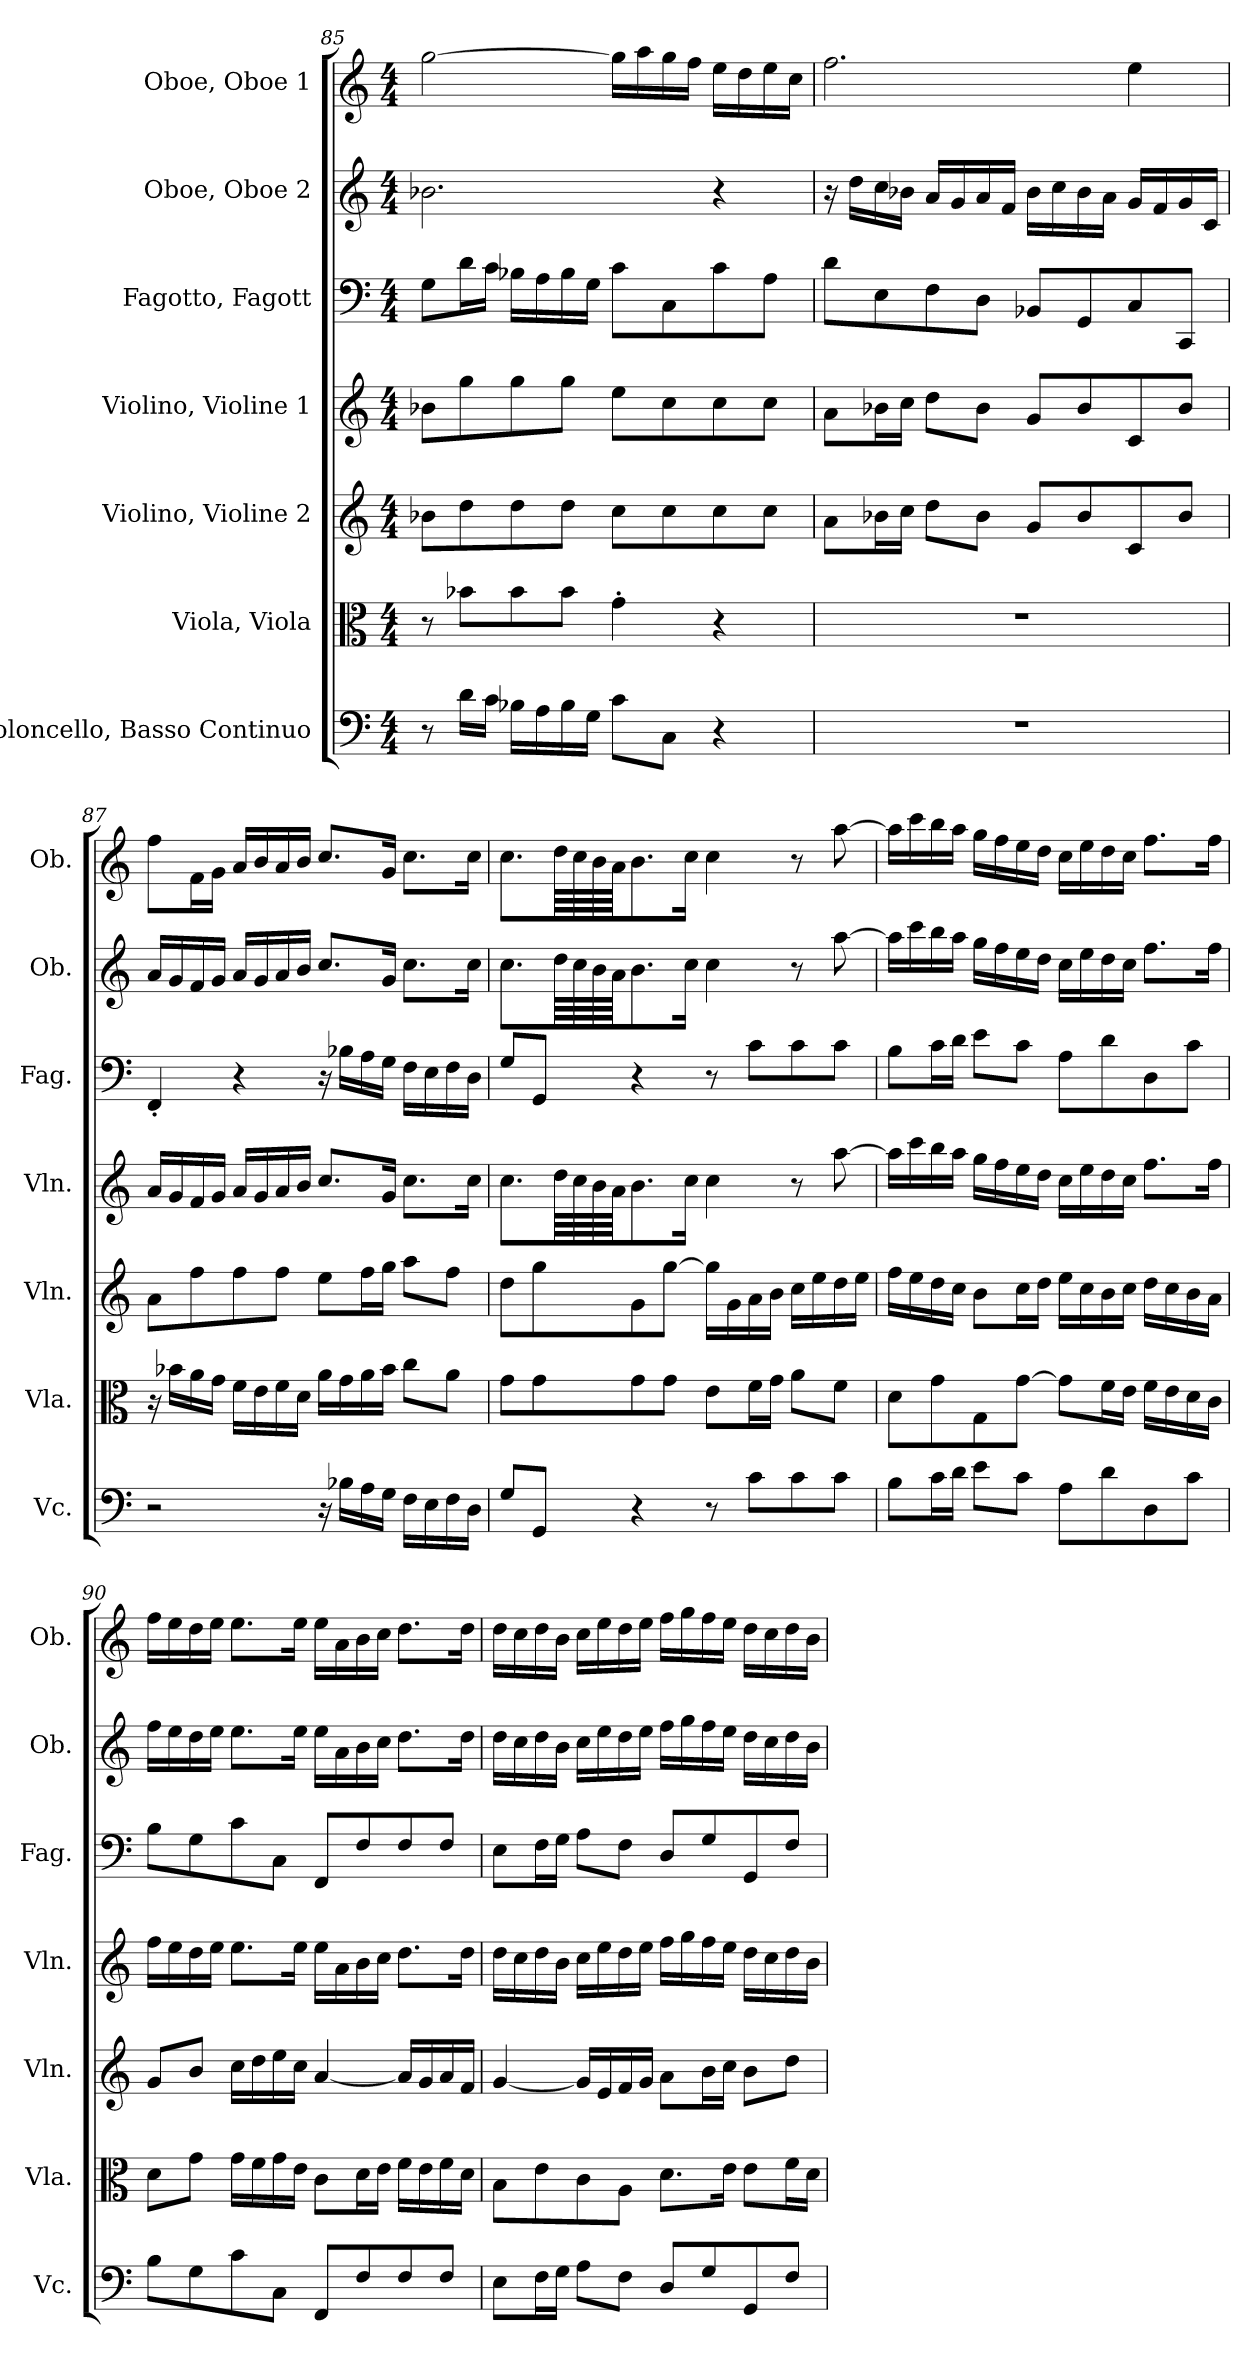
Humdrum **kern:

**kern	**kern	**kern	**kern	**kern	**kern	**kern
*part7	*part6	*part5	*part4	*part3	*part2	*part1
*staff7	*staff6	*staff5	*staff4	*staff3	*staff2	*staff1
*I"Violoncello, Basso Continuo	*I"Viola, Viola	*I"Violino, Violine 2	*I"Violino, Violine 1	*I"Fagotto, Fagott	*I"Oboe, Oboe 2	*I"Oboe, Oboe 1
*I'Vc.	*I'Vla.	*I'Vln.	*I'Vln.	*I'Fag.	*I'Ob.	*I'Ob.
!!LO:PB:g=z
*clefF4	*clefC3	*clefG2	*clefG2	*clefF4	*clefG2	*clefG2
*k[]	*k[]	*k[]	*k[]	*k[]	*k[]	*k[]
*M4/4	*M4/4	*M4/4	*M4/4	*M4/4	*M4/4	*M4/4
=85	=85	=85	=85	=85	=85	=85
8r	8r	8b-X\L	8b-X\L	8G\L	2.b-X\	[2gg\
16d\LL	8b-X\L	8dd\	8gg\	16d\L	.	.
16c\JJ	.	.	.	16c\JJ	.	.
16B-X\LL	8b-\	8dd\	8gg\	16B-X\LL	.	.
16A\	.	.	.	16A\	.	.
16B-\	8b-\J	8dd\J	8gg\J	16B-\	.	.
16G\JJ	.	.	.	16G\JJ	.	.
8c\L	4g'\	8cc\L	8ee\L	8c\L	.	16gg\LL]
.	.	.	.	.	.	16aa\
8C\J	.	8cc\	8cc\	8C\	.	16gg\
.	.	.	.	.	.	16ff\JJ
4r	4r	8cc\	8cc\	8c\	4r	16ee\LL
.	.	.	.	.	.	16dd\
.	.	8cc\J	8cc\J	8A\J	.	16ee\
.	.	.	.	.	.	16cc\JJ
=86	=86	=86	=86	=86	=86	=86
1r	1r	8a\L	8a\L	8d\L	16r	2.ff\
.	.	.	.	.	16dd\LL	.
.	.	16b-X\L	16b-X\L	8E\	16cc\	.
.	.	16cc\JJ	16cc\JJ	.	16b-X\JJ	.
.	.	8dd\L	8dd\L	8F\	16a/LL	.
.	.	.	.	.	16g/	.
.	.	8b-\J	8b-\J	8D\J	16a/	.
.	.	.	.	.	16f/JJ	.
.	.	8g/L	8g/L	8BB-X/L	16b-\LL	.
.	.	.	.	.	16cc\	.
.	.	8b-/	8b-/	8GG/	16b-\	.
.	.	.	.	.	16a\JJ	.
.	.	8c/	8c/	8C/	16g/LL	4ee\
.	.	.	.	.	16f/	.
.	.	8b-/J	8b-/J	8CC/J	16g/	.
.	.	.	.	.	16c/JJ	.
!!LO:PB:g=z
=87	=87	=87	=87	=87	=87	=87
2r	16r	8a\L	16a/LL	4FF'/	16a/LL	8ff\L
.	16b-X\LL	.	16g/	.	16g/	.
.	16a\	8ff\	16f/	.	16f/	16f\L
.	16g\JJ	.	16g/JJ	.	16g/JJ	16g\JJ
.	16f\LL	8ff\	16a/LL	4r	16a/LL	16a/LL
.	16e\	.	16g/	.	16g/	16b/
.	16f\	8ff\J	16a/	.	16a/	16a/
.	16d\JJ	.	16b/JJ	.	16b/JJ	16b/JJ
16r	16a\LL	8ee\L	8.cc/L	16r	8.cc/L	8.cc/L
16B-X\LL	16g\	.	.	16B-X\LL	.	.
16A\	16a\	16ff\L	.	16A\	.	.
16G\JJ	16b-\JJ	16gg\JJ	16g/Jk	16G\JJ	16g/Jk	16g/Jk
16F\LL	8cc\L	8aa\L	8.cc\L	16F\LL	8.cc\L	8.cc\L
16E\	.	.	.	16E\	.	.
16F\	8a\J	8ff\J	.	16F\	.	.
16D\JJ	.	.	16cc\Jk	16D\JJ	16cc\Jk	16cc\Jk
=88	=88	=88	=88	=88	=88	=88
8G/L	8g\L	8dd\L	8.cc\L	8G/L	8.cc\L	8.cc\L
8GG/J	8g\	8gg\	.	8GG/J	.	.
.	.	.	64dd\LLL	.	64dd\LLL	64dd\LLL
.	.	.	64cc\	.	64cc\	64cc\
.	.	.	64b\	.	64b\	64b\
.	.	.	64a\JJJ	.	64a\JJJ	64a\JJJ
4r	8g\	8g\	8.b\	4r	8.b\	8.b\
.	8g\J	[8gg\J	.	.	.	.
.	.	.	16cc\Jk	.	16cc\Jk	16cc\Jk
8r	8e\L	16gg\LL]	4cc\	8r	4cc\	4cc\
.	.	16g\	.	.	.	.
8c\L	16f\L	16a\	.	8c\L	.	.
.	16g\JJ	16b\JJ	.	.	.	.
8c\	8a\L	16cc\LL	8r	8c\	8r	8r
.	.	16ee\	.	.	.	.
8c\J	8f\J	16dd\	[8aa\	8c\J	[8aa\	[8aa\
.	.	16ee\JJ	.	.	.	.
!!LO:PB:g=z
=89	=89	=89	=89	=89	=89	=89
8B\L	8d\L	16ff\LL	16aa\LL]	8B\L	16aa\LL]	16aa\LL]
.	.	16ee\	16ccc\	.	16ccc\	16ccc\
16c\L	8g\	16dd\	16bb\	16c\L	16bb\	16bb\
16d\JJ	.	16cc\JJ	16aa\JJ	16d\JJ	16aa\JJ	16aa\JJ
8e\L	8G\	8b\L	16gg\LL	8e\L	16gg\LL	16gg\LL
.	.	.	16ff\	.	16ff\	16ff\
8c\J	[8g\J	16cc\L	16ee\	8c\J	16ee\	16ee\
.	.	16dd\JJ	16dd\JJ	.	16dd\JJ	16dd\JJ
8A\L	8g\L]	16ee\LL	16cc\LL	8A\L	16cc\LL	16cc\LL
.	.	16cc\	16ee\	.	16ee\	16ee\
8d\	16f\L	16b\	16dd\	8d\	16dd\	16dd\
.	16e\JJ	16cc\JJ	16cc\JJ	.	16cc\JJ	16cc\JJ
8D\	16f\LL	16dd\LL	8.ff\L	8D\	8.ff\L	8.ff\L
.	16e\	16cc\	.	.	.	.
8c\J	16d\	16b\	.	8c\J	.	.
.	16c\JJ	16a\JJ	16ff\Jk	.	16ff\Jk	16ff\Jk
=90	=90	=90	=90	=90	=90	=90
8B\L	8d\L	8g/L	16ff\LL	8B\L	16ff\LL	16ff\LL
.	.	.	16ee\	.	16ee\	16ee\
8G\	8g\J	8b/J	16dd\	8G\	16dd\	16dd\
.	.	.	16ee\JJ	.	16ee\JJ	16ee\JJ
8c\	16g\LL	16cc\LL	8.ee\L	8c\	8.ee\L	8.ee\L
.	16f\	16dd\	.	.	.	.
8C\J	16g\	16ee\	.	8C\J	.	.
.	16e\JJ	16cc\JJ	16ee\Jk	.	16ee\Jk	16ee\Jk
8FF/L	8c\L	[4a/	16ee\LL	8FF/L	16ee\LL	16ee\LL
.	.	.	16a\	.	16a\	16a\
8F/	16d\L	.	16b\	8F/	16b\	16b\
.	16e\JJ	.	16cc\JJ	.	16cc\JJ	16cc\JJ
8F/	16f\LL	16a/LL]	8.dd\L	8F/	8.dd\L	8.dd\L
.	16e\	16g/	.	.	.	.
8F/J	16f\	16a/	.	8F/J	.	.
.	16d\JJ	16f/JJ	16dd\Jk	.	16dd\Jk	16dd\Jk
!!LO:PB:g=z
=91	=91	=91	=91	=91	=91	=91
8E\L	8B\L	[4g/	16dd\LL	8E\L	16dd\LL	16dd\LL
.	.	.	16cc\	.	16cc\	16cc\
16F\L	8e\	.	16dd\	16F\L	16dd\	16dd\
16G\JJ	.	.	16b\JJ	16G\JJ	16b\JJ	16b\JJ
8A\L	8c\	16g/LL]	16cc\LL	8A\L	16cc\LL	16cc\LL
.	.	16e/	16ee\	.	16ee\	16ee\
8F\J	8A\J	16f/	16dd\	8F\J	16dd\	16dd\
.	.	16g/JJ	16ee\JJ	.	16ee\JJ	16ee\JJ
8D/L	8.d\L	8a\L	16ff\LL	8D/L	16ff\LL	16ff\LL
.	.	.	16gg\	.	16gg\	16gg\
8G/	.	16b\L	16ff\	8G/	16ff\	16ff\
.	16e\Jk	16cc\JJ	16ee\JJ	.	16ee\JJ	16ee\JJ
8GG/	8e\L	8b\L	16dd\LL	8GG/	16dd\LL	16dd\LL
.	.	.	16cc\	.	16cc\	16cc\
8F/J	16f\L	8dd\J	16dd\	8F/J	16dd\	16dd\
.	16d\JJ	.	16b\JJ	.	16b\JJ	16b\JJ
=	=	=	=	=	=	=
*-	*-	*-	*-	*-	*-	*-
